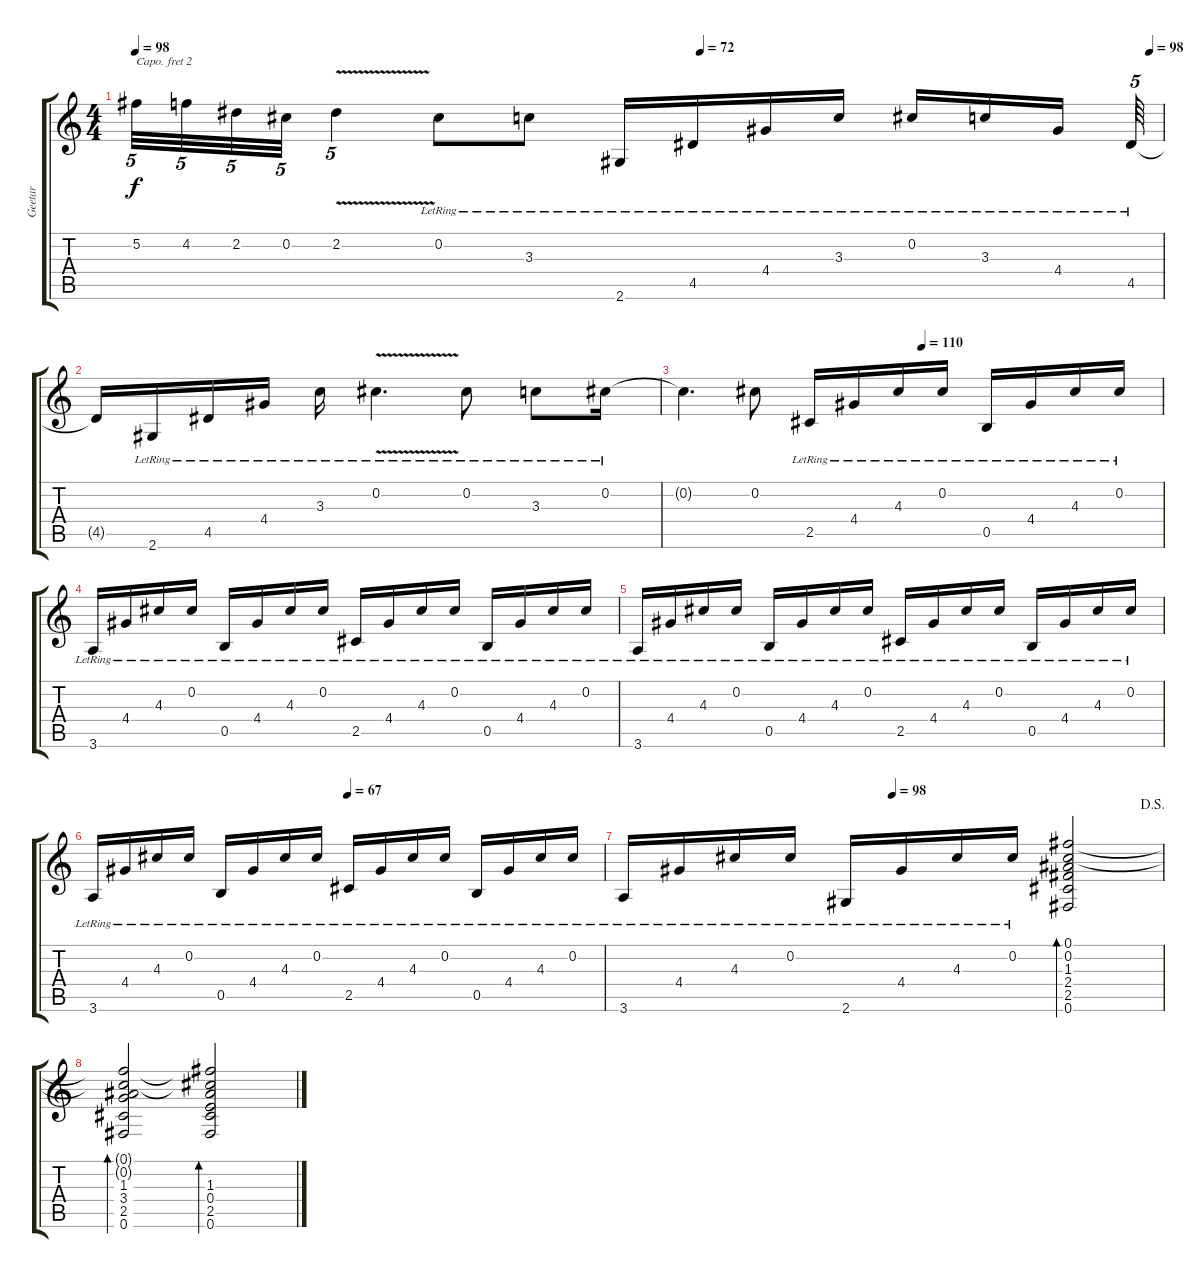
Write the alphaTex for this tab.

\track ("Geetar" "Geetar") {instrument acousticguitarsteel}
\staff {score tabs}
\capo 2
\tuning (E4 B3 G3 D3 A2 E2) {hide}
\ts (4 4)
\tempo 98
\tempo (72 0.55)
\tempo (98 0.9875)
\clef g2
\ks c
5.2.32{tu (5 4) dy f} 4.2.32{tu (5 4)} 2.2.32{tu (5 4)} 0.2.32{tu (5 4)} 2.2{v}.4{tu (5 4)} 0.2{lr}.8 3.3{lr}.8 2.6{lr}.16 4.5{lr}.16 4.4{lr}.16 3.3{lr}.16 0.2{lr}.16 3.3{lr}.16 4.4{lr}.16{beam splitsecondary} 4.5{lr}.64{tu (5 4)} |
4.5{t}.16 2.6{lr}.16 4.5{lr}.16 4.4{lr}.16 3.3{lr}.16 0.2{v lr}.4{d} 0.2{lr}.8 3.3{lr}.8 0.2{lr}.16 |
\tempo (110 0.5)
0.2{t}.4{d} 0.2.8 2.5{lr}.16 4.4{lr}.16 4.3{lr}.16 0.2{lr}.16 0.5{lr}.16 4.4{lr}.16 4.3{lr}.16 0.2{lr}.16 |
3.6{lr}.16 4.4{lr}.16 4.3{lr}.16 0.2{lr}.16 0.5{lr}.16 4.4{lr}.16 4.3{lr}.16 0.2{lr}.16 2.5{lr}.16 4.4{lr}.16 4.3{lr}.16 0.2{lr}.16 0.5{lr}.16 4.4{lr}.16 4.3{lr}.16 0.2{lr}.16 |
3.6{lr}.16 4.4{lr}.16 4.3{lr}.16 0.2{lr}.16 0.5{lr}.16 4.4{lr}.16 4.3{lr}.16 0.2{lr}.16 2.5{lr}.16 4.4{lr}.16 4.3{lr}.16 0.2{lr}.16 0.5{lr}.16 4.4{lr}.16 4.3{lr}.16 0.2{lr}.16 |
\tempo (67 0.5)
3.6{lr}.16 4.4{lr}.16 4.3{lr}.16 0.2{lr}.16 0.5{lr}.16 4.4{lr}.16 4.3{lr}.16 0.2{lr}.16 2.5{lr}.16 4.4{lr}.16 4.3{lr}.16 0.2{lr}.16 0.5{lr}.16 4.4{lr}.16 4.3{lr}.16 0.2{lr}.16 |
\jump dalsegno
\tempo (98 0.5)
3.6{lr}.16 4.4{lr}.16 4.3{lr}.16 0.2{lr}.16 2.6{lr}.16 4.4{lr}.16 4.3{lr}.16 0.2{lr}.16 (0.1 0.2 1.3 2.4 2.5 0.6).2{bd 240} |
(0.1{t} 0.2{t} 1.3 3.4 2.5 0.6).2{bd 240} (0.1{t} 0.2{t} 1.3 0.4 2.5 0.6).2{bd 240}
